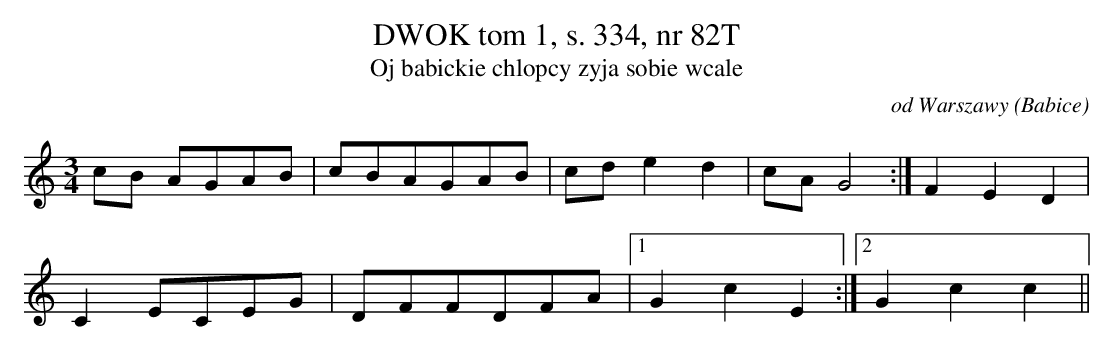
X:1
T: DWOK tom 1, s. 334, nr 82T
T: Oj babickie chlopcy zyja sobie wcale
O: od Warszawy (Babice)
M: 3/4
L: 1/8
K: C
cB AGAB | cBAGAB | cde2d2 | cAG4 :| F2E2D2 |
C2ECEG | DFFDFA |[1G2c2E2 :|[2 G2c2c2||
